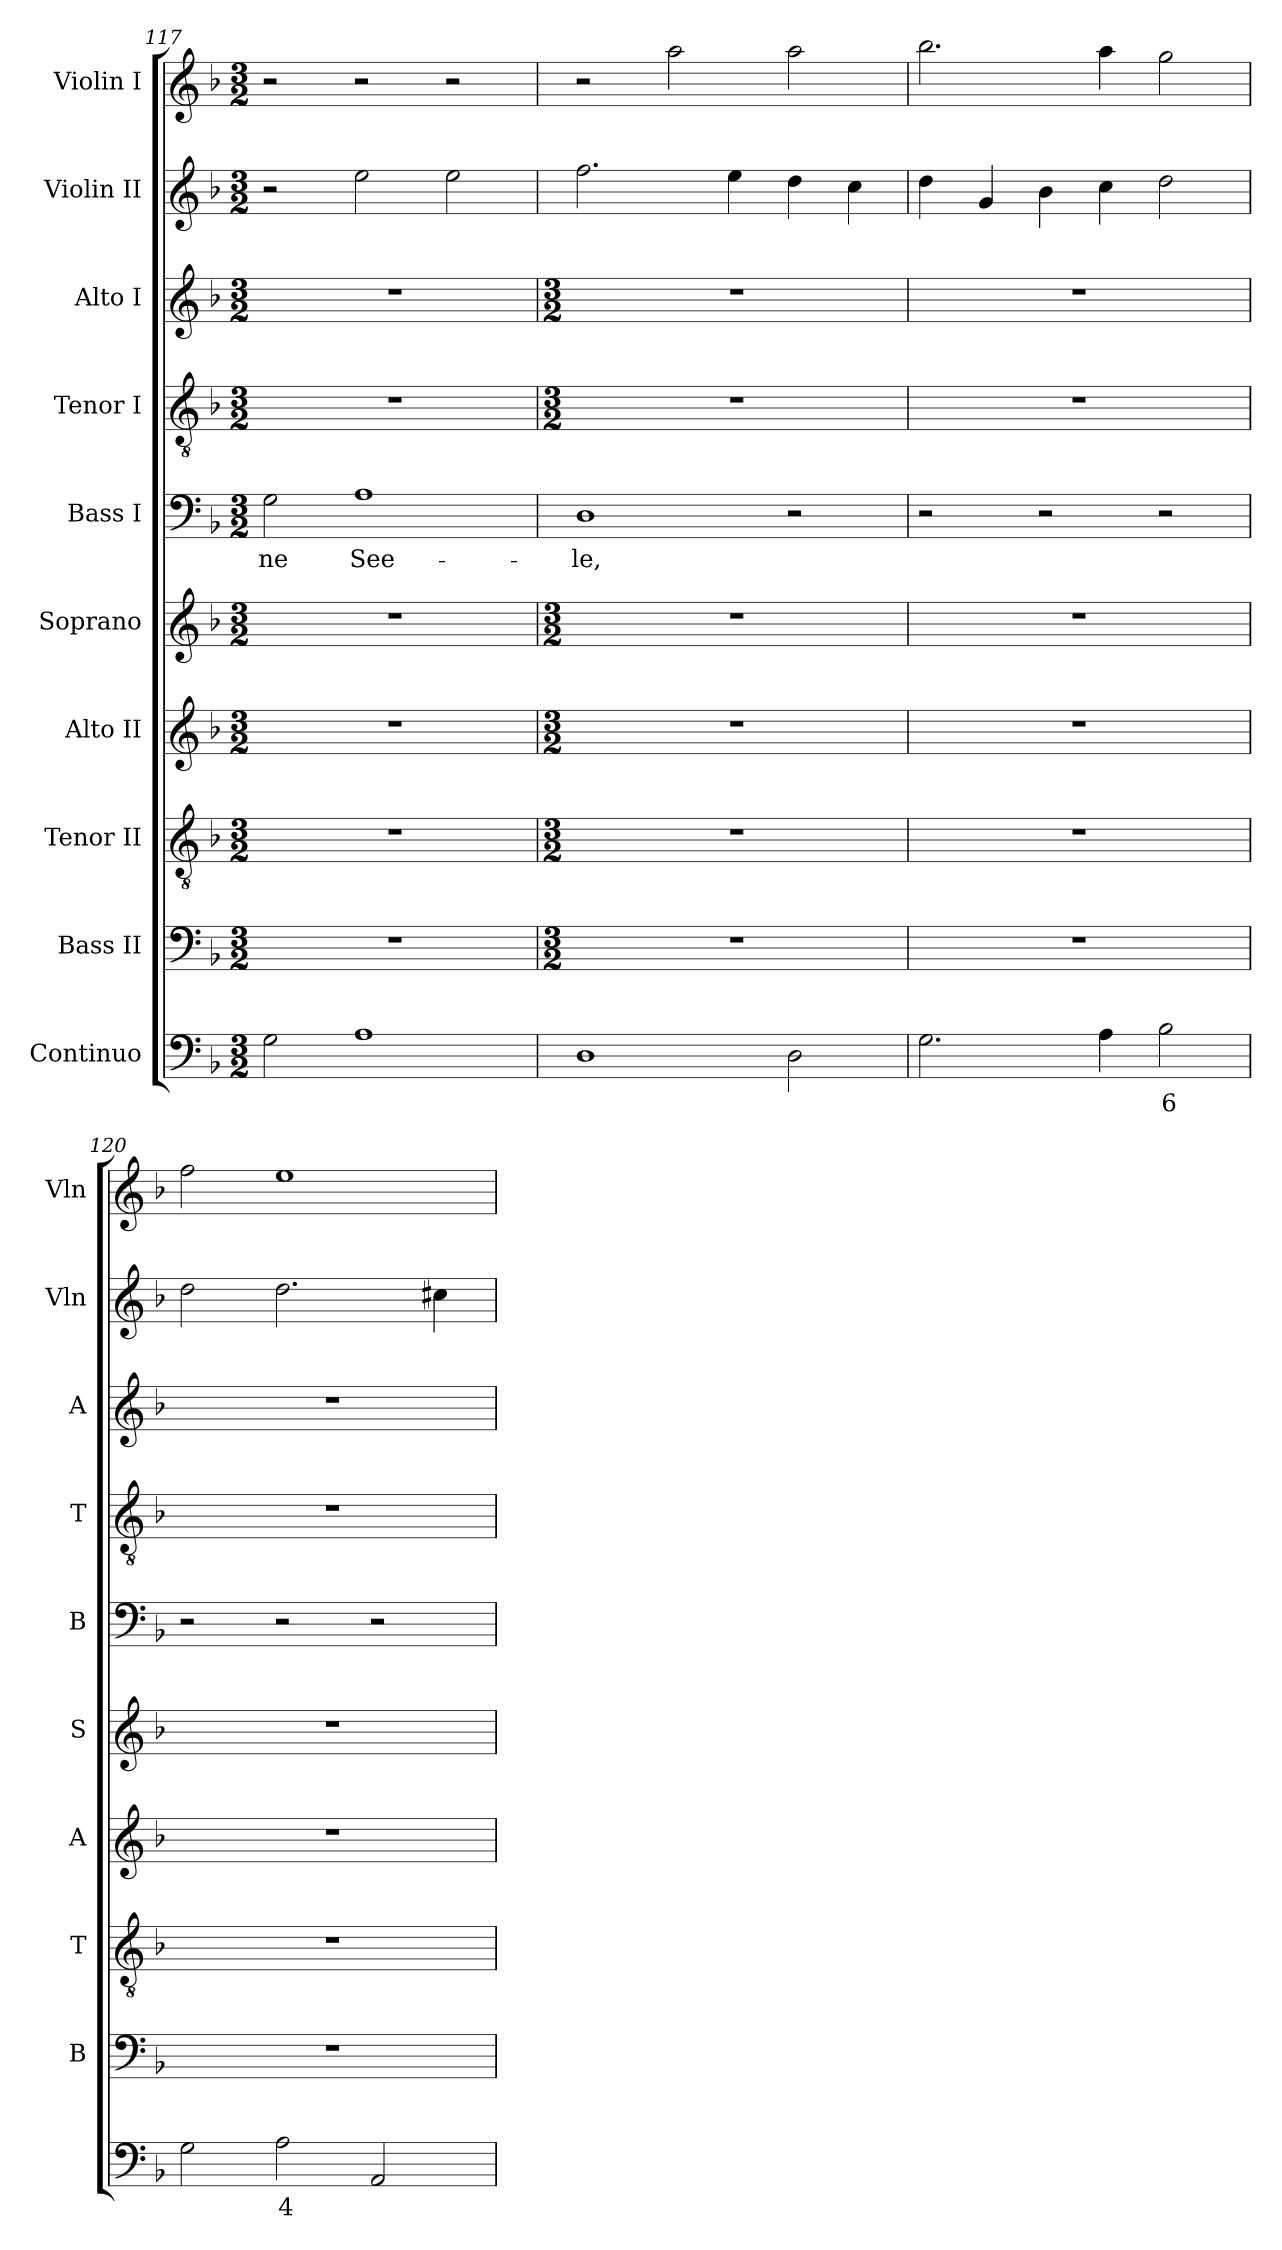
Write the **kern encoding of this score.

**kern	**text	**kern	**kern	**kern	**kern	**kern	**text	**kern	**kern	**kern	**kern
*part10	*part10	*part9	*part8	*part7	*part6	*part5	*part5	*part4	*part3	*part2	*part1
*staff10	*staff10	*staff9	*staff8	*staff7	*staff6	*staff5	*staff5	*staff4	*staff3	*staff2	*staff1
*I"Continuo	*	*I"Bass II	*I"Tenor II	*I"Alto II	*I"Soprano	*I"Bass I	*	*I"Tenor I	*I"Alto I	*I"Violin II	*I"Violin I
*	*	*I'B	*I'T	*I'A	*I'S	*I'B	*	*I'T	*I'A	*I'Vln	*I'Vln
*clefF4	*	*clefF4	*clefGv2	*clefG2	*clefG2	*clefF4	*	*clefGv2	*clefG2	*clefG2	*clefG2
*k[b-]	*	*k[b-]	*k[b-]	*k[b-]	*k[b-]	*k[b-]	*	*k[b-]	*k[b-]	*k[b-]	*k[b-]
*F:	*	*F:	*F:	*F:	*F:	*F:	*	*F:	*F:	*F:	*F:
*M3/2	*	*M3/2	*M3/2	*M3/2	*M3/2	*M3/2	*	*M3/2	*M3/2	*M3/2	*M3/2
=117	=117	=117	=117	=117	=117	=117	=117	=117	=117	=117	=117
!	!	!	!	!	!	!	!LO:LY:b	!	!	!	!
2G	.	1.r	1.r	1.r	1.r	2G	-ne	1.r	1.r	2r	2r
!	!	!	!	!	!	!	!LO:LY:b	!	!	!	!
1A	.	.	.	.	.	1A	See-	.	.	2ee	2r
.	.	.	.	.	.	.	.	.	.	2ee	2r
!!LO:LB:g=z
=118	=118	=118	=118	=118	=118	=118	=118	=118	=118	=118	=118
*	*	*M3/2	*M3/2	*M3/2	*M3/2	*	*	*M3/2	*M3/2	*	*
!	!	!	!	!	!	!	!LO:LY:b	!	!	!	!
1D	.	1.r	1.r	1.r	1.r	1D	-le,	1.r	1.r	2.ff	2r
.	.	.	.	.	.	.	.	.	.	.	2aa
.	.	.	.	.	.	.	.	.	.	4ee	.
2D	.	.	.	.	.	2r	.	.	.	4dd	2aa
.	.	.	.	.	.	.	.	.	.	4cc	.
=119	=119	=119	=119	=119	=119	=119	=119	=119	=119	=119	=119
2.G	.	1.r	1.r	1.r	1.r	2r	.	1.r	1.r	4dd	2.bb-
.	.	.	.	.	.	.	.	.	.	4g	.
.	.	.	.	.	.	2r	.	.	.	4b-	.
4A	.	.	.	.	.	.	.	.	.	4cc	4aa
!	!LO:LY:b	!	!	!	!	!	!	!	!	!	!
2B-	6	.	.	.	.	2r	.	.	.	2dd	2gg
=120	=120	=120	=120	=120	=120	=120	=120	=120	=120	=120	=120
2G	.	1.r	1.r	1.r	1.r	2r	.	1.r	1.r	2dd	2ff
!	!LO:LY:b	!	!	!	!	!	!	!	!	!	!
2A	4	.	.	.	.	2r	.	.	.	2.dd	1ee
2AA	.	.	.	.	.	2r	.	.	.	.	.
.	.	.	.	.	.	.	.	.	.	4cc#X	.
=	=	=	=	=	=	=	=	=	=	=	=
*-	*-	*-	*-	*-	*-	*-	*-	*-	*-	*-	*-
